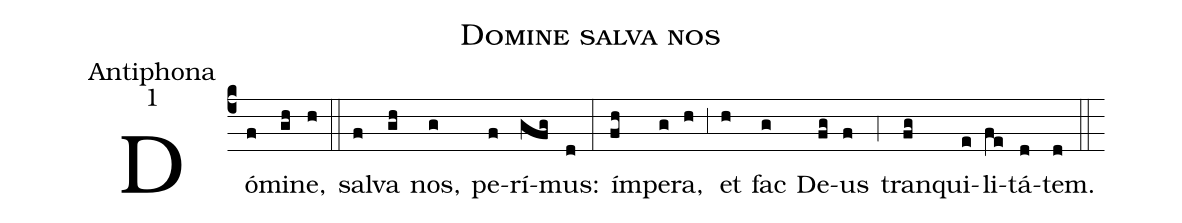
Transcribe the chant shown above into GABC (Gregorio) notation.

name:Domine salva nos;
office-part:Antiphona;
mode:1;
%%
(c4) Dó(f)mi(gh)ne,(h) (::)
sal(f)va(gh) nos,(g) pe(f)rí(gfg)mus:(d) (:)
ím(fh)pe(g)ra,(h) (,3) et(h) fac(g) De(fg)us(f) (,4) tran(fg)qui(e)li(fe)tá(d)tem.(d) (::)
